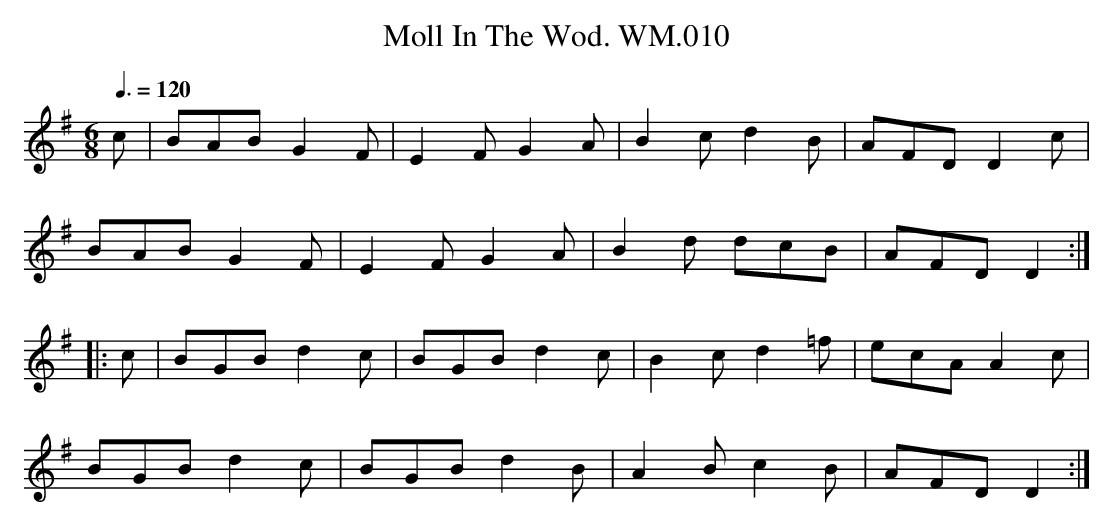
X:1
T:Moll In The Wod. WM.010
M:6/8
L:1/8
Q:3/8=120
K:Dmix
c|BAB G2F|E2FG2A|B2cd2B|AFDD2c|
BAB G2F|E2FG2A|B2d dcB|AFDD2:|
|:c|BGBd2c|BGBd2c|B2cd2=f|ecAA2c|
BGBd2c|BGBd2B|A2Bc2B|AFDD2:|
